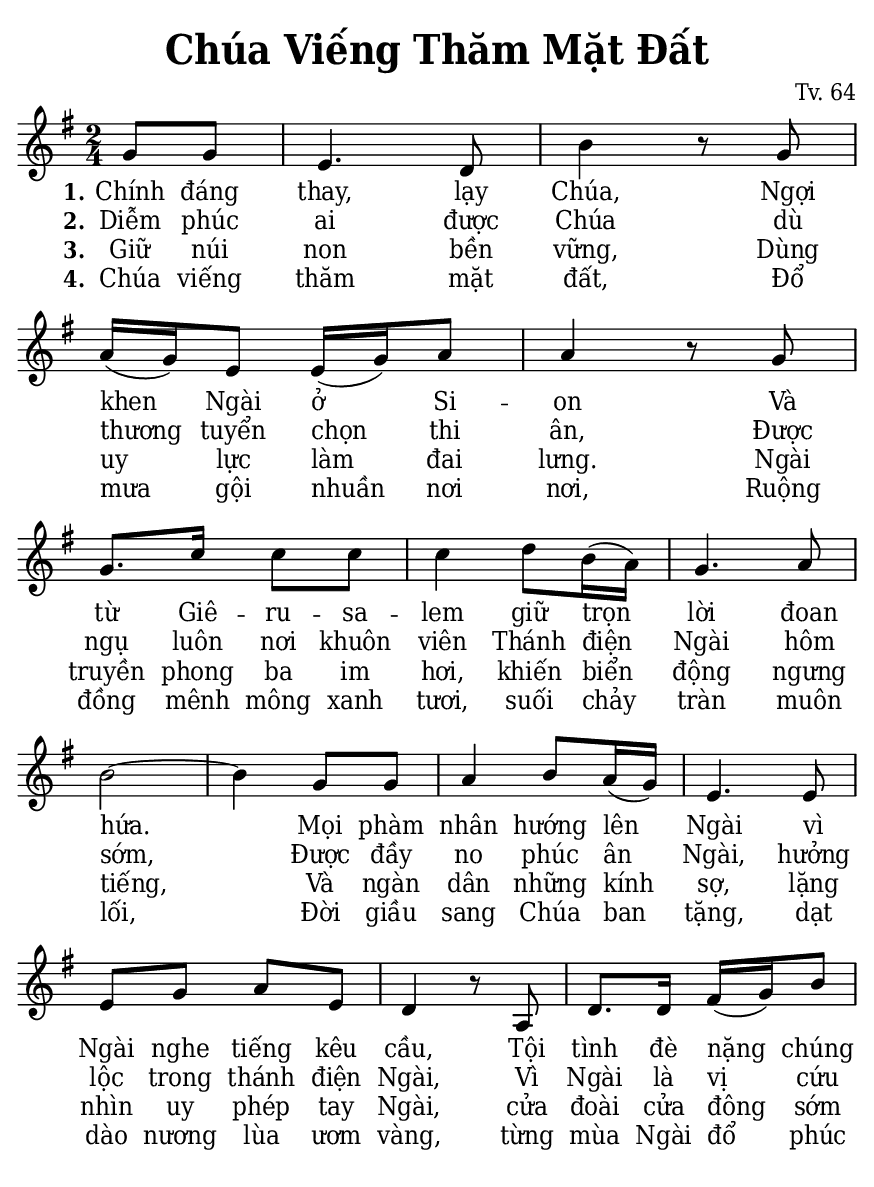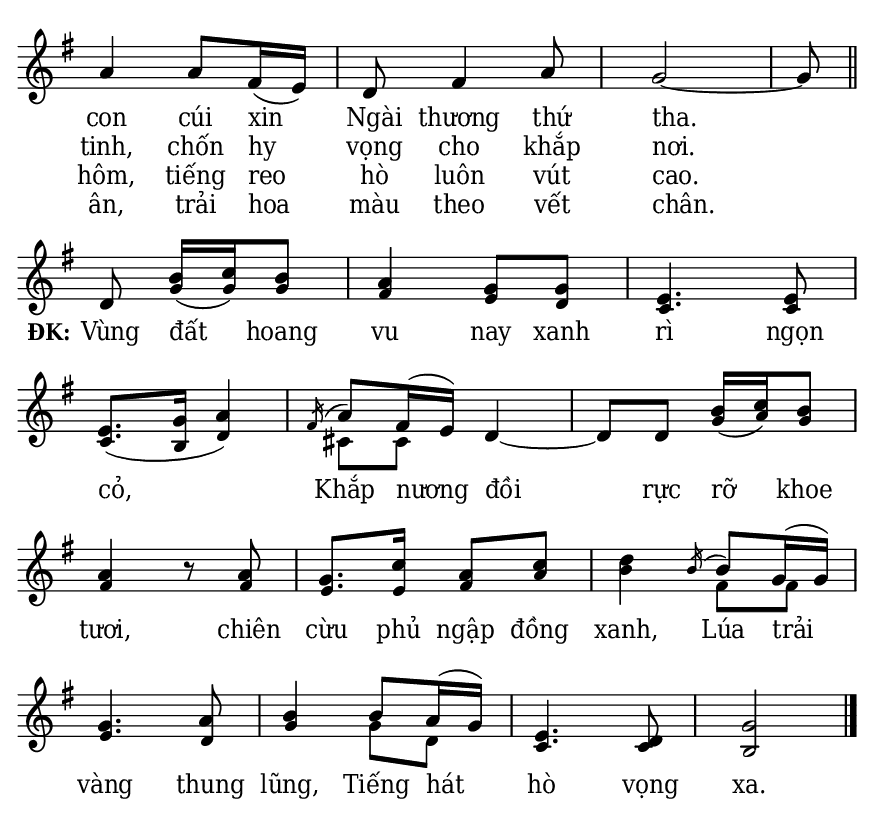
% Cài đặt chung\
\version "2.22.1"
\include "english.ly"

\header {
  title = \markup { \fontsize #1 "Chúa Viếng Thăm Mặt Đất" }
  composer = "Tv. 64"
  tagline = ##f
}

% Nhạc phiên khúc
nhacPhienKhucSop = \relative c'' {
  \partial 4 g8 g |
  e4. d8 |
  b'4 r8 g |
  a16 (g) e8 e16 (g) a8 |
  a4 r8 g |
  g8. c16 c8 c |
  c4 d8 b16 (a) |
  g4. a8 |
  b2 ~ |
  b4 g8 g |
  a4 b8 a16 (g) |
  e4. e8 |
  e g a e |
  d4 r8 a |
  d8. d16 fs (g) b8 |
  a4 a8 fs16 (e) |
  d8 fs4 a8 |
  g2 ~ |
  g8 \bar "||" \break
  
  d b'16 (c) b8 |
  a4 g8 g |
  e4. e8 |
  e8. (g16 a4) |
  \slashedGrace { fs16 ( } a8) fs16 (e) d4 ~ |
  d8 d b'16 (c) b8 |
  a4 r8 a |
  g8. c16 a8 c |
  d4 \slashedGrace { b16 ( } b8) g16 (g) |
  g4. a8 |
  b4 b8 a16 (g) |
  e4. d8 |
  g2 \bar "|."
}

nhacPhienKhucAlto = \relative c' {
  r4 |
  R2*17
  r8
  d8 g16 (g) g8 |
  fs4 e8 d |
  c4. c8 |
  c8. (b16 d4) |
  cs8 cs d4 ~ |
  d8 d g16 (a) g8 |
  fs4 r8 fs |
  e8. e16 fs8 a |
  b4 fs8 fs |
  e4. d8 |
  g4 g8 [d] |
  c4. c8 |
  b2
}

% Lời phiên khúc
loiPhienKhucSop = \lyrics {
  <<
    {
      \set stanza = "1."
      Chính đáng thay, lạy Chúa,
      Ngợi khen Ngài ở Si -- on
      Và từ Giê -- ru -- sa -- lem
      giữ trọn lời đoan hứa.
      Mọi phàm nhân hướng lên Ngài
      vì Ngài nghe tiếng kêu cầu,
      Tội tình đè nặng chúng con
      cúi xin Ngài thương thứ tha.
    }
    \new Lyrics {
	    \set associatedVoice = "beSop"
	    \set stanza = "2."
	    Diễm phúc ai được Chúa dù thương tuyển chọn thi ân,
	    Được ngụ luôn nơi khuôn viên Thánh điện Ngài hôm sớm,
	    Được đầy no phúc ân Ngài, hưởng lộc trong thánh điện Ngài,
	    Vì Ngài là vị cứu tinh, chốn hy vọng cho khắp nơi.
    }
    \new Lyrics {
	    \set associatedVoice = "beSop"
	    \set stanza = "3."
	    Giữ núi non bền vững,
	    Dùng uy lực làm đai lưng.
	    Ngài truyền phong ba im hơi,
	    khiến biển động ngưng tiếng,
	    Và ngàn dân những kính sợ,
	    lặng nhìn uy phép tay Ngài,
	    cửa đoài cửa đông sớm hôm,
	    tiếng reo hò luôn vút cao.
    }
    \new Lyrics {
	    \set associatedVoice = "beSop"
	    \set stanza = "4."
	    Chúa viếng thăm mặt đất,
	    Đổ mưa gội nhuần nơi nơi,
	    Ruộng đồng mênh mông xanh tươi,
	    suối chảy tràn muôn lối,
	    Đời giầu sang Chúa ban tặng,
	    dạt dào nương lùa ươm vàng,
	    từng mùa Ngài đổ phúc ân,
	    trải hoa màu theo vết chân.
    }
  >>
  \set stanza = "ĐK:"
  Vùng đất hoang vu nay xanh rì ngọn cỏ,
  Khắp nương đồi rực rỡ khoe tươi,
  chiên cừu phủ ngập đồng xanh,
  Lúa trải vàng thung lũng,
  Tiếng hát hò vọng xa.
}

% Dàn trang
\paper {
  #(set-paper-size "a5")
  top-margin = 3\mm
  bottom-margin = 3\mm
  left-margin = 3\mm
  right-margin = 3\mm
  indent = #0
  #(define fonts
	 (make-pango-font-tree "Deja Vu Serif Condensed"
	 		       "Deja Vu Serif Condensed"
			       "Deja Vu Serif Condensed"
			       (/ 20 20)))
  print-page-number = ##f
  system-system-spacing = #'((basic-distance . 0.1)
                             (padding . 2.5))
  ragged-bottom = ##t
}

TongNhip = {
  \key g \major \time 2/4
  \set Timing.beamExceptions = #'()
  \set Timing.baseMoment = #(ly:make-moment 1/4)
}

% Đổi kích thước nốt cho bè phụ
notBePhu =
#(define-music-function (font-size music) (number? ly:music?)
   (for-some-music
     (lambda (m)
       (if (music-is-of-type? m 'rhythmic-event)
           (begin
             (set! (ly:music-property m 'tweaks)
                   (cons `(font-size . ,font-size)
                         (ly:music-property m 'tweaks)))
             #t)
           #f))
     music)
   music)

\score {
  \new ChoirStaff <<
    \new Staff \with {
        \consists "Merge_rests_engraver"
        printPartCombineTexts = ##f
      }
      <<
      \new Voice \TongNhip \partCombine 
        \nhacPhienKhucSop
        \notBePhu -1 { \nhacPhienKhucAlto }
      \new NullVoice = beSop \nhacPhienKhucSop
      \new Lyrics \lyricsto beSop \loiPhienKhucSop
      >>
  >>
  \layout {
    \override Lyrics.LyricSpace.minimum-distance = #1.5
    \override Score.BarNumber.break-visibility = ##(#f #f #f)
    \override Score.SpacingSpanner.uniform-stretching = ##t
  } 
}
